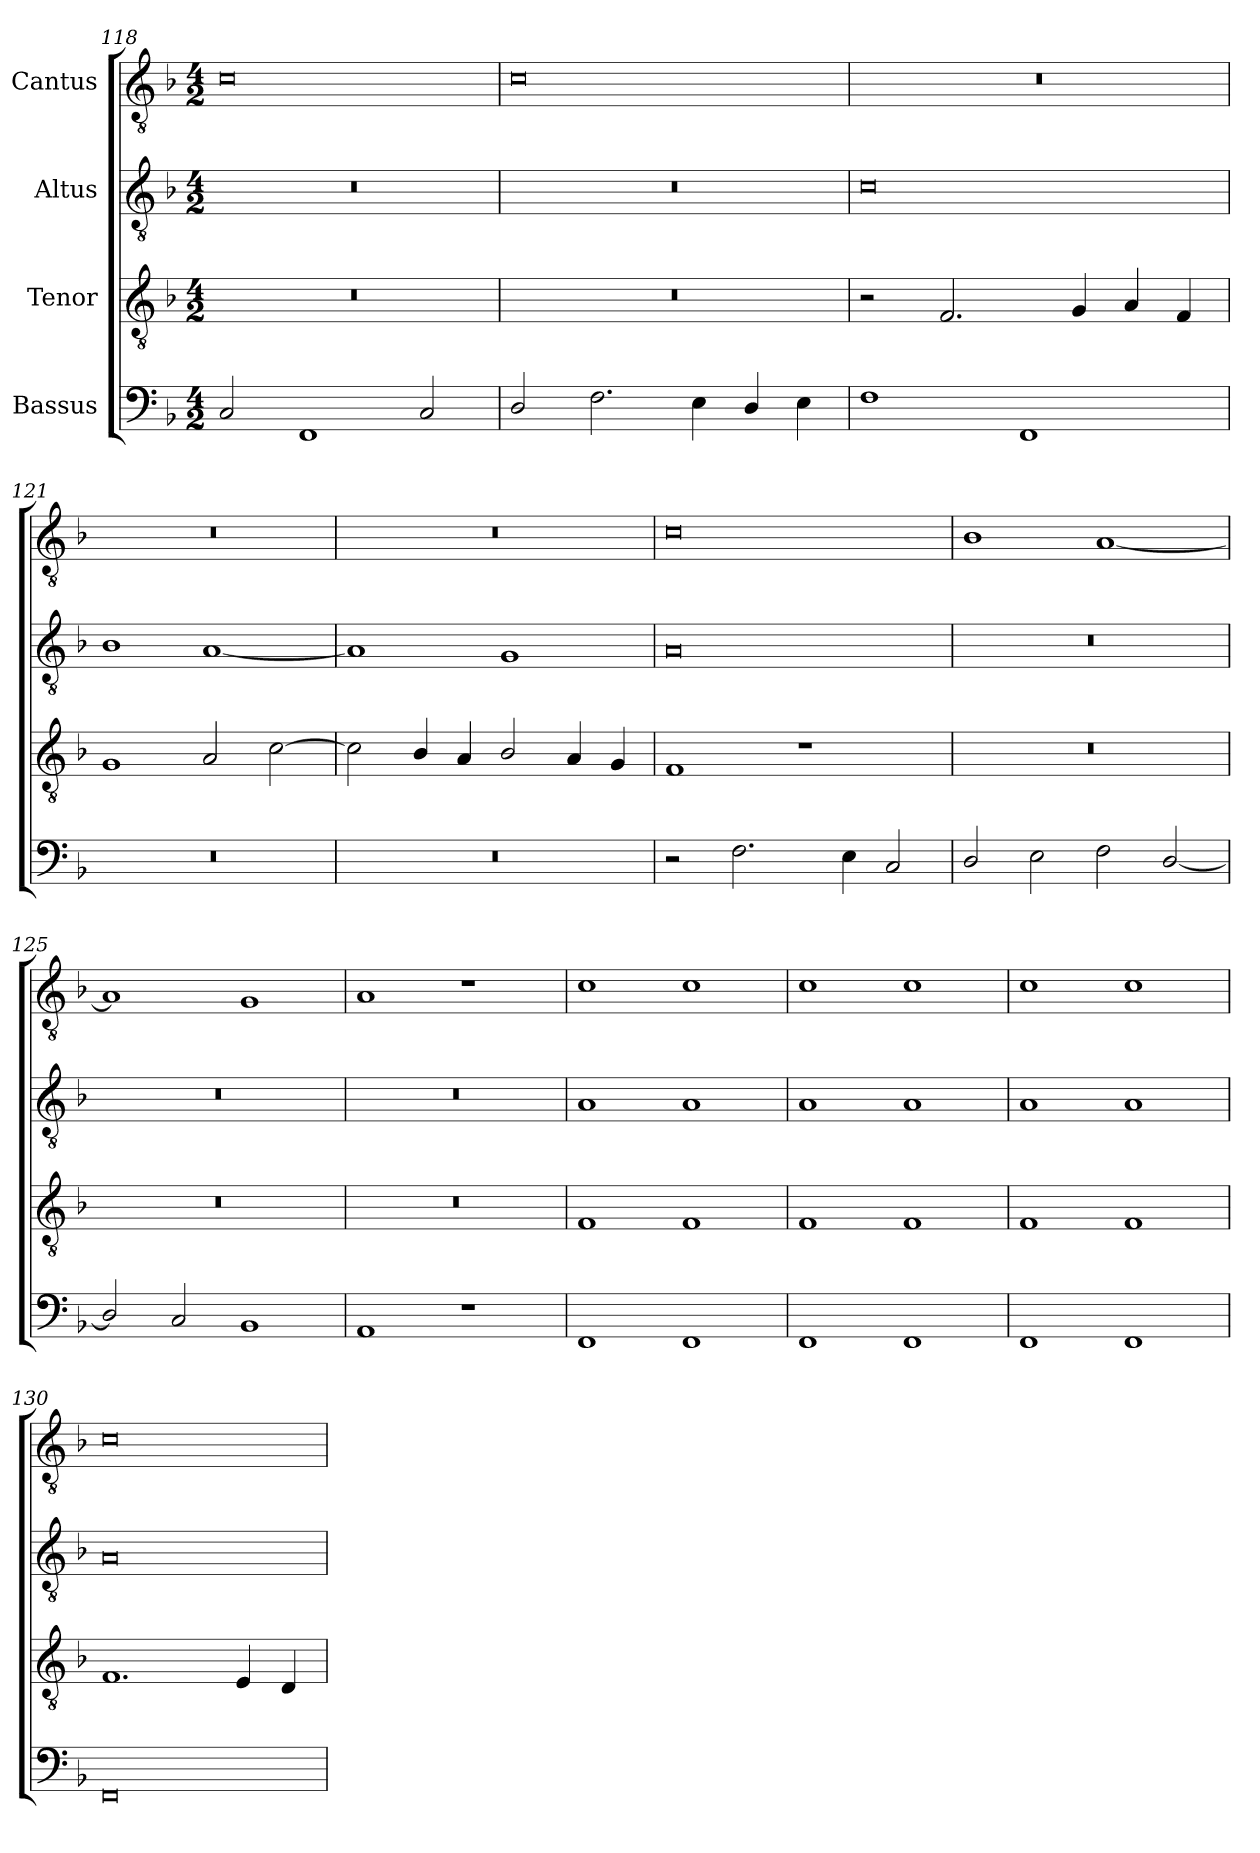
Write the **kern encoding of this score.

**kern	**kern	**kern	**kern
*part4	*part3	*part2	*part1
*staff4	*staff3	*staff2	*staff1
*I"Bassus	*I"Tenor	*I"Altus	*I"Cantus
*clefF4	*clefGv2	*clefGv2	*clefGv2
*k[b-]	*k[b-]	*k[b-]	*k[b-]
*M4/2	*M4/2	*M4/2	*M4/2
=118	=118	=118	=118
2C/	0r	0r	0c\
1FF/	.	.	.
2C/	.	.	.
=119	=119	=119	=119
2D/	0r	0r	0c\
2.F\	.	.	.
4E\	.	.	.
4D/	.	.	.
4E\	.	.	.
=120	=120	=120	=120
1F\	2r	0c\	0r
.	2.F/	.	.
1FF/	.	.	.
.	4G/	.	.
.	4A/	.	.
.	4F/	.	.
=121	=121	=121	=121
0r	1G/	1B-/	0r
.	2A/	[1A/	.
.	[2c\	.	.
=122	=122	=122	=122
0r	2c\]	1A/]	0r
.	4B-/	.	.
.	4A/	.	.
.	2B-/	1G/	.
.	4A/	.	.
.	4G/	.	.
=123	=123	=123	=123
2r	1F/	0A/	0c\
2.F\	.	.	.
.	1r	.	.
4E\	.	.	.
2C/	.	.	.
=124	=124	=124	=124
2D/	0r	0r	1B-/
2E\	.	.	.
2F\	.	.	[1A/
[2D/	.	.	.
=125	=125	=125	=125
2D/]	0r	0r	1A/]
2C/	.	.	.
1BB-/	.	.	1G/
=126	=126	=126	=126
1AA/	0r	0r	1A/
1r	.	.	1r
=127	=127	=127	=127
1FF/	1F/	1A/	1c\
1FF/	1F/	1A/	1c\
=128	=128	=128	=128
1FF/	1F/	1A/	1c\
1FF/	1F/	1A/	1c\
=129	=129	=129	=129
1FF/	1F/	1A/	1c\
1FF/	1F/	1A/	1c\
=130	=130	=130	=130
0FF/	1.F/	0A/	0c\
.	4E/	.	.
.	4D/	.	.
=	=	=	=
*-	*-	*-	*-
